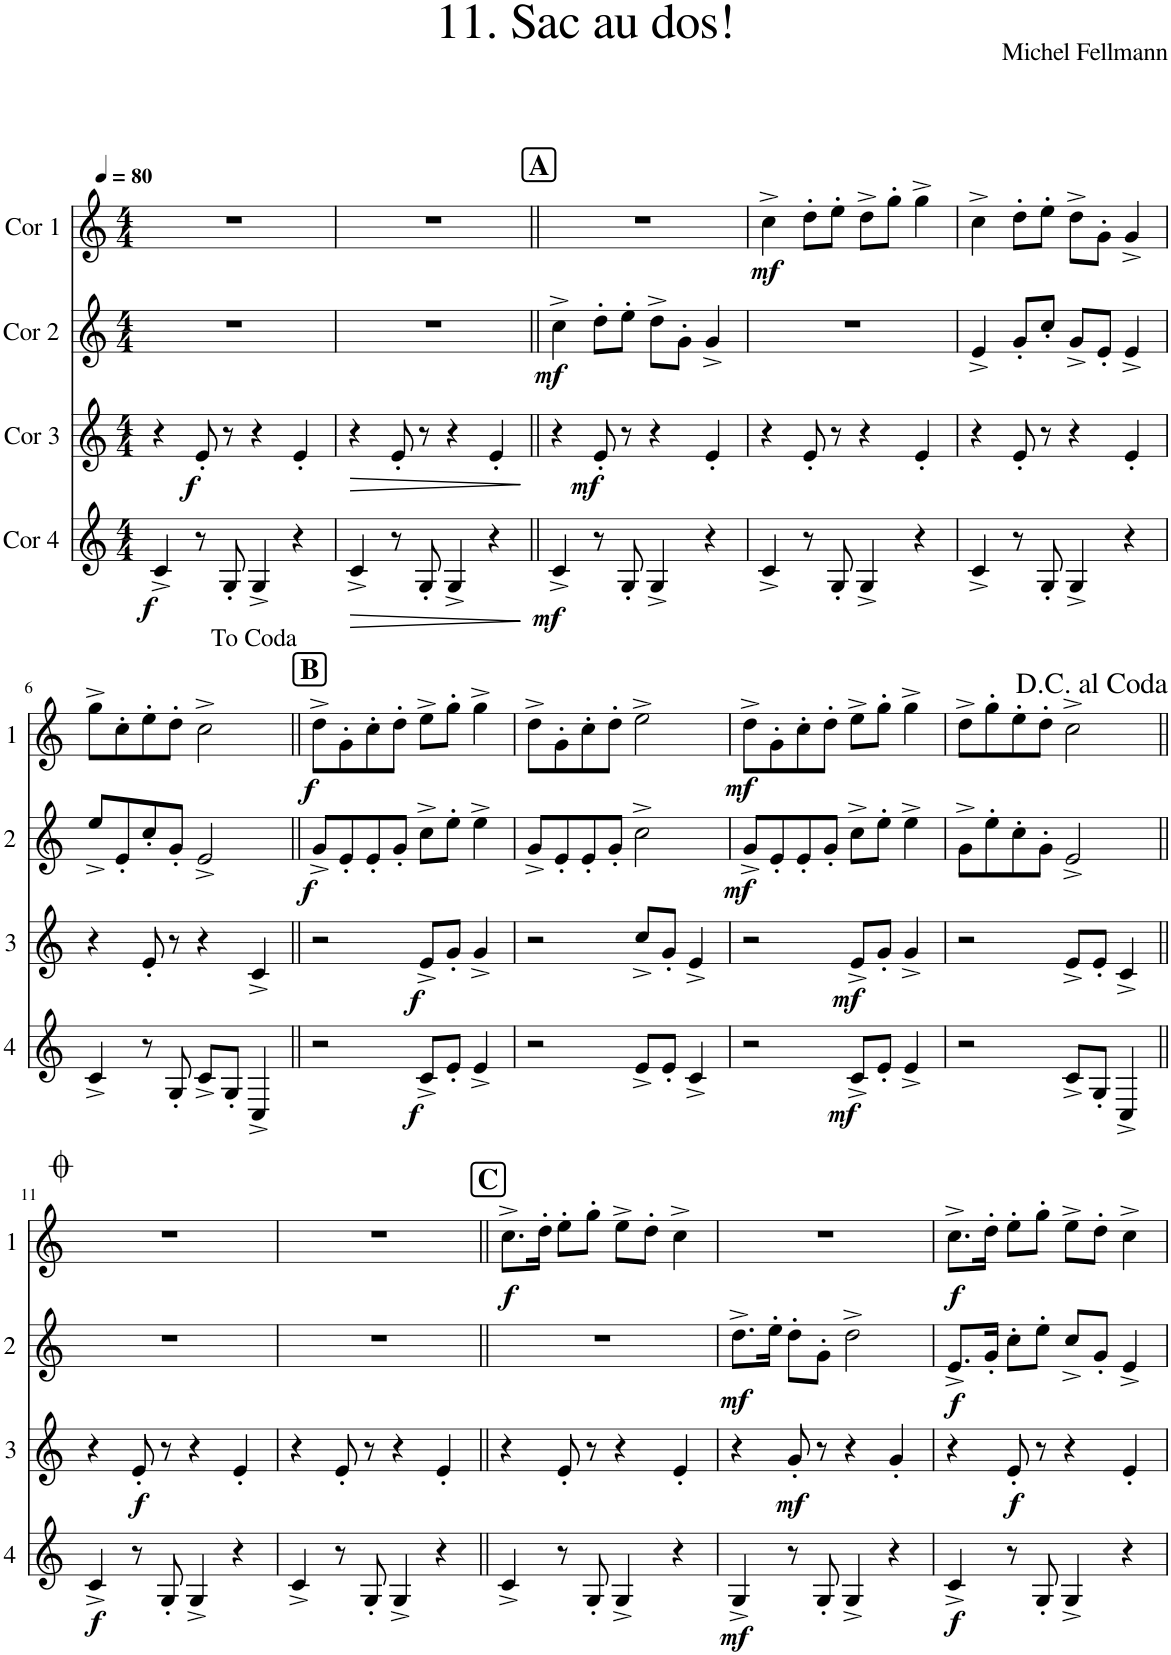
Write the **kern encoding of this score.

**kern	**dynam	**kern	**dynam	**kern	**dynam	**kern	**dynam
*part4	*part4	*part3	*part3	*part2	*part2	*part1	*part1
*staff4	*staff4	*staff3	*staff3	*staff2	*staff2	*staff1	*staff1
*I"Cor 4	*	*I"Cor 3	*	*I"Cor 2	*	*I"Cor 1	*
*clefG2	*	*clefG2	*	*clefG2	*	*clefG2	*
*Trd4c7	*	*Trd4c7	*	*Trd4c7	*	*Trd4c7	*
*k[]	*	*k[]	*	*k[]	*	*k[]	*
*M4/4	*	*M4/4	*	*M4/4	*	*M4/4	*
*MM80	*	*MM80	*	*MM80	*	*MM80	*
=1	=1	=1	=1	=1	=1	=1	=1
!	!LO:DY:b	!	!	!	!	!	!
4c^/	f	4r	.	1r	.	1r	.
!	!	!	!LO:DY:b	!	!	!	!
8r	.	8e'/	f	.	.	.	.
8G'/	.	8r	.	.	.	.	.
4G^/	.	4r	.	.	.	.	.
4r	.	4e'/	.	.	.	.	.
=2	=2	=2	=2	=2	=2	=2	=2
!	!LO:HP:b	!	!LO:HP:b	!	!	!	!
4c^/	>	4r	>	1r	.	1r	.
8r	.	8e'/	.	.	.	.	.
8G'/	.	8r	.	.	.	.	.
4G^/	.	4r	.	.	.	.	.
4r	.	4e'/	.	.	.	.	.
.	]	.	]	.	.	.	.
!!LO:REH:place=s1:a:B:cj:fs=14:t=A
=3||	=3||	=3||	=3||	=3||	=3||	=3||	=3||
!	!LO:DY:b	!	!	!	!LO:DY:b	!	!
4c^/	mf	4r	.	4cc^\	mf	1r	.
!	!	!	!LO:DY:b	!	!	!	!
8r	.	8e'/	mf	8dd'\L	.	.	.
8G'/	.	8r	.	8ee'\J	.	.	.
4G^/	.	4r	.	8dd^\L	.	.	.
.	.	.	.	8g'\J	.	.	.
4r	.	4e'/	.	4g^/	.	.	.
=4	=4	=4	=4	=4	=4	=4	=4
!	!	!	!	!	!	!	!LO:DY:b
4c^/	.	4r	.	1r	.	4cc^\	mf
8r	.	8e'/	.	.	.	8dd'\L	.
8G'/	.	8r	.	.	.	8ee'\J	.
4G^/	.	4r	.	.	.	8dd^\L	.
.	.	.	.	.	.	8gg'\J	.
4r	.	4e'/	.	.	.	4gg^\	.
=5	=5	=5	=5	=5	=5	=5	=5
4c^/	.	4r	.	4e^/	.	4cc^\	.
8r	.	8e'/	.	8g'/L	.	8dd'\L	.
8G'/	.	8r	.	8cc'/J	.	8ee'\J	.
4G^/	.	4r	.	8g^/L	.	8dd^\L	.
.	.	.	.	8e'/J	.	8g'\J	.
4r	.	4e'/	.	4e^/	.	4g^/	.
!!LO:LB:g=z
=6	=6	=6	=6	=6	=6	=6	=6
4c^/	.	4r	.	8ee^/L	.	8gg^\L	.
.	.	.	.	8e'/	.	8cc'\	.
8r	.	8e'/	.	8cc'/	.	8ee'\	.
8G'/	.	8r	.	8g'/J	.	8dd'\J	.
8c^/L	.	4r	.	2e^/	.	2cc^\	.
8G'/J	.	.	.	.	.	.	.
4C^/	.	4c^/	.	.	.	.	.
!!LO:REH:place=s1:a:B:cj:fs=14:t=B
=7||	=7||	=7||	=7||	=7||	=7||	=7||	=7||
!	!	!	!	!	!LO:DY:b	!	!LO:DY:b
2r	.	2r	.	8g^/L	f	8dd^\L	f
.	.	.	.	8e'/	.	8g'\	.
.	.	.	.	8e'/	.	8cc'\	.
.	.	.	.	8g'/J	.	8dd'\J	.
!	!LO:DY:b	!	!LO:DY:b	!	!	!	!
8c^/L	f	8e^/L	f	8cc^\L	.	8ee^\L	.
8e'/J	.	8g'/J	.	8ee'\J	.	8gg'\J	.
4e^/	.	4g^/	.	4ee^\	.	4gg^\	.
=8	=8	=8	=8	=8	=8	=8	=8
2r	.	2r	.	8g^/L	.	8dd^\L	.
.	.	.	.	8e'/	.	8g'\	.
.	.	.	.	8e'/	.	8cc'\	.
.	.	.	.	8g'/J	.	8dd'\J	.
8e^/L	.	8cc^/L	.	2cc^\	.	2ee^\	.
8e'/J	.	8g'/J	.	.	.	.	.
4c^/	.	4e^/	.	.	.	.	.
=9	=9	=9	=9	=9	=9	=9	=9
!	!	!	!	!	!LO:DY:b	!	!LO:DY:b
2r	.	2r	.	8g^/L	mf	8dd^\L	mf
.	.	.	.	8e'/	.	8g'\	.
.	.	.	.	8e'/	.	8cc'\	.
.	.	.	.	8g'/J	.	8dd'\J	.
!	!LO:DY:b	!	!LO:DY:b	!	!	!	!
8c^/L	mf	8e^/L	mf	8cc^\L	.	8ee^\L	.
8e'/J	.	8g'/J	.	8ee'\J	.	8gg'\J	.
4e^/	.	4g^/	.	4ee^\	.	4gg^\	.
=10	=10	=10	=10	=10	=10	=10	=10
2r	.	2r	.	8g^\L	.	8dd^\L	.
.	.	.	.	8ee'\	.	8gg'\	.
.	.	.	.	8cc'\	.	8ee'\	.
.	.	.	.	8g'\J	.	8dd'\J	.
8c^/L	.	8e^/L	.	2e^/	.	2cc^\	.
8G'/J	.	8e'/J	.	.	.	.	.
4C^/	.	4c^/	.	.	.	.	.
!!LO:LB:g=z
=11||	=11||	=11||	=11||	=11||	=11||	=11||	=11||
!	!LO:DY:b	!	!	!	!	!	!
4c^/	f	4r	.	1r	.	1r	.
!	!	!	!LO:DY:b	!	!	!	!
8r	.	8e'/	f	.	.	.	.
8G'/	.	8r	.	.	.	.	.
4G^/	.	4r	.	.	.	.	.
4r	.	4e'/	.	.	.	.	.
=12	=12	=12	=12	=12	=12	=12	=12
4c^/	.	4r	.	1r	.	1r	.
8r	.	8e'/	.	.	.	.	.
8G'/	.	8r	.	.	.	.	.
4G^/	.	4r	.	.	.	.	.
4r	.	4e'/	.	.	.	.	.
!!LO:REH:place=s1:a:B:cj:fs=14:t=C
=13||	=13||	=13||	=13||	=13||	=13||	=13||	=13||
!	!	!	!	!	!	!	!LO:DY:b
4c^/	.	4r	.	1r	.	8.cc^\L	f
.	.	.	.	.	.	16dd'\Jk	.
8r	.	8e'/	.	.	.	8ee'\L	.
8G'/	.	8r	.	.	.	8gg'\J	.
4G^/	.	4r	.	.	.	8ee^\L	.
.	.	.	.	.	.	8dd'\J	.
4r	.	4e'/	.	.	.	4cc^\	.
=14	=14	=14	=14	=14	=14	=14	=14
!	!LO:DY:b	!	!	!	!LO:DY:b	!	!
4G^/	mf	4r	.	8.dd^\L	mf	1r	.
.	.	.	.	16ee'\Jk	.	.	.
!	!	!	!LO:DY:b	!	!	!	!
8r	.	8g'/	mf	8dd'\L	.	.	.
8G'/	.	8r	.	8g'\J	.	.	.
4G^/	.	4r	.	2dd^\	.	.	.
4r	.	4g'/	.	.	.	.	.
=15	=15	=15	=15	=15	=15	=15	=15
!	!LO:DY:b	!	!	!	!LO:DY:b	!	!LO:DY:b
4c^/	f	4r	.	8.e^/L	f	8.cc^\L	f
.	.	.	.	16g'/Jk	.	16dd'\Jk	.
!	!	!	!LO:DY:b	!	!	!	!
8r	.	8e'/	f	8cc'\L	.	8ee'\L	.
8G'/	.	8r	.	8ee'\J	.	8gg'\J	.
4G^/	.	4r	.	8cc^/L	.	8ee^\L	.
.	.	.	.	8g'/J	.	8dd'\J	.
4r	.	4e'/	.	4e^/	.	4cc^\	.
=	=	=	=	=	=	=	=
*-	*-	*-	*-	*-	*-	*-	*-
